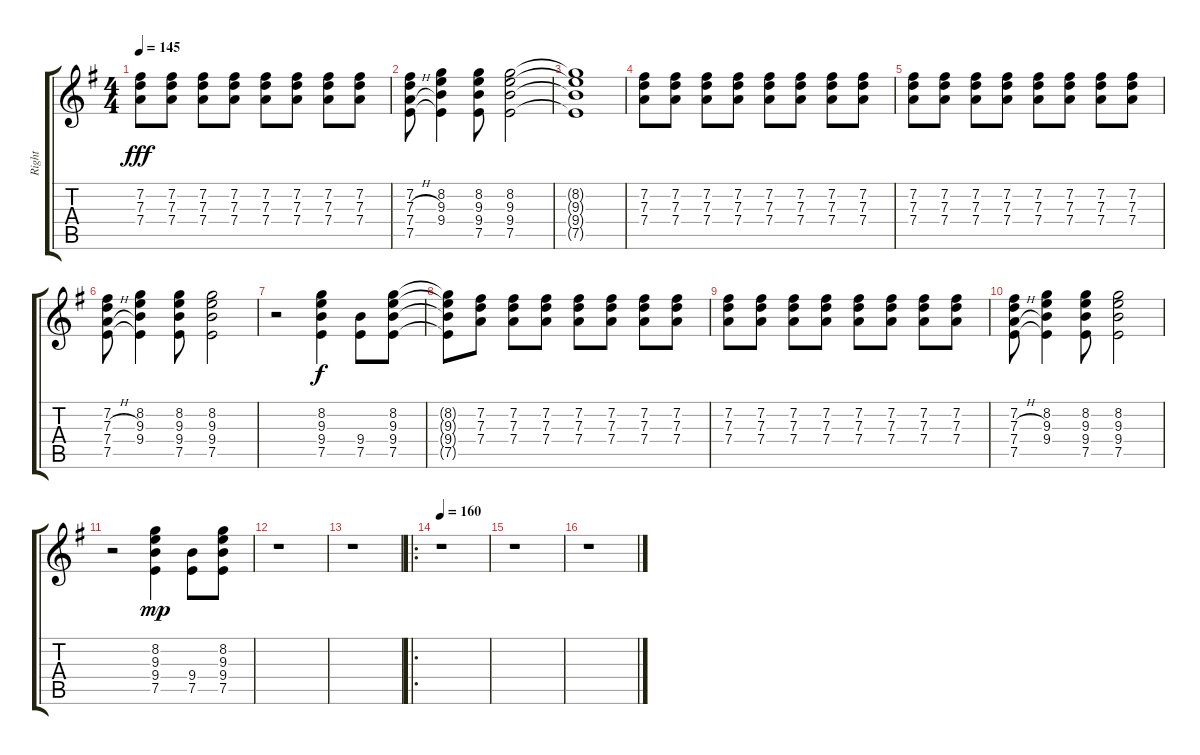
\track ("Right" "Right") {instrument acousticguitarsteel}
\staff {score tabs}
\tuning (E4 B3 G3 D3 A2 E2) {hide}
\ts (4 4)
\tempo 145
\clef g2
\ks g
(7.2 7.3 7.4).8{dy fff} (7.2 7.3 7.4).8 (7.2 7.3 7.4).8 (7.2 7.3 7.4).8 (7.2 7.3 7.4).8 (7.2 7.3 7.4).8 (7.2 7.3 7.4).8 (7.2 7.3 7.4).8 |
(7.2 7.3{h} 7.4{h} 7.5).8 (8.2 9.3 9.4 7.5{t}).4 (8.2 9.3 9.4 7.5).8 (8.2 9.3 9.4 7.5).2 |
(8.2{t} 9.3{t} 9.4{t} 7.5{t}).1 |
(7.2 7.3 7.4).8 (7.2 7.3 7.4).8 (7.2 7.3 7.4).8 (7.2 7.3 7.4).8 (7.2 7.3 7.4).8 (7.2 7.3 7.4).8 (7.2 7.3 7.4).8 (7.2 7.3 7.4).8 |
(7.2 7.3 7.4).8 (7.2 7.3 7.4).8 (7.2 7.3 7.4).8 (7.2 7.3 7.4).8 (7.2 7.3 7.4).8 (7.2 7.3 7.4).8 (7.2 7.3 7.4).8 (7.2 7.3 7.4).8 |
(7.2 7.3{h} 7.4{h} 7.5).8 (8.2 9.3 9.4 7.5{t}).4 (8.2 9.3 9.4 7.5).8 (8.2 9.3 9.4 7.5).2 |
r.2 (8.2 9.3 9.4 7.5).4{dy f} (9.4 7.5).8 (8.2 9.3 9.4 7.5).8 |
(8.2{t} 9.3{t} 9.4{t} 7.5{t}).8 (7.2 7.3 7.4).8 (7.2 7.3 7.4).8 (7.2 7.3 7.4).8 (7.2 7.3 7.4).8 (7.2 7.3 7.4).8 (7.2 7.3 7.4).8 (7.2 7.3 7.4).8 |
(7.2 7.3 7.4).8 (7.2 7.3 7.4).8 (7.2 7.3 7.4).8 (7.2 7.3 7.4).8 (7.2 7.3 7.4).8 (7.2 7.3 7.4).8 (7.2 7.3 7.4).8 (7.2 7.3 7.4).8 |
(7.2 7.3{h} 7.4{h} 7.5).8 (8.2 9.3 9.4 7.5{t}).4 (8.2 9.3 9.4 7.5).8 (8.2 9.3 9.4 7.5).2 |
r.2 (8.2 9.3 9.4 7.5).4{dy mp} (9.4 7.5).8 (8.2 9.3 9.4 7.5).8 |
r.1 |
r.1 |
\ro
\tempo 160
r.1 |
r.1 |
r.1
